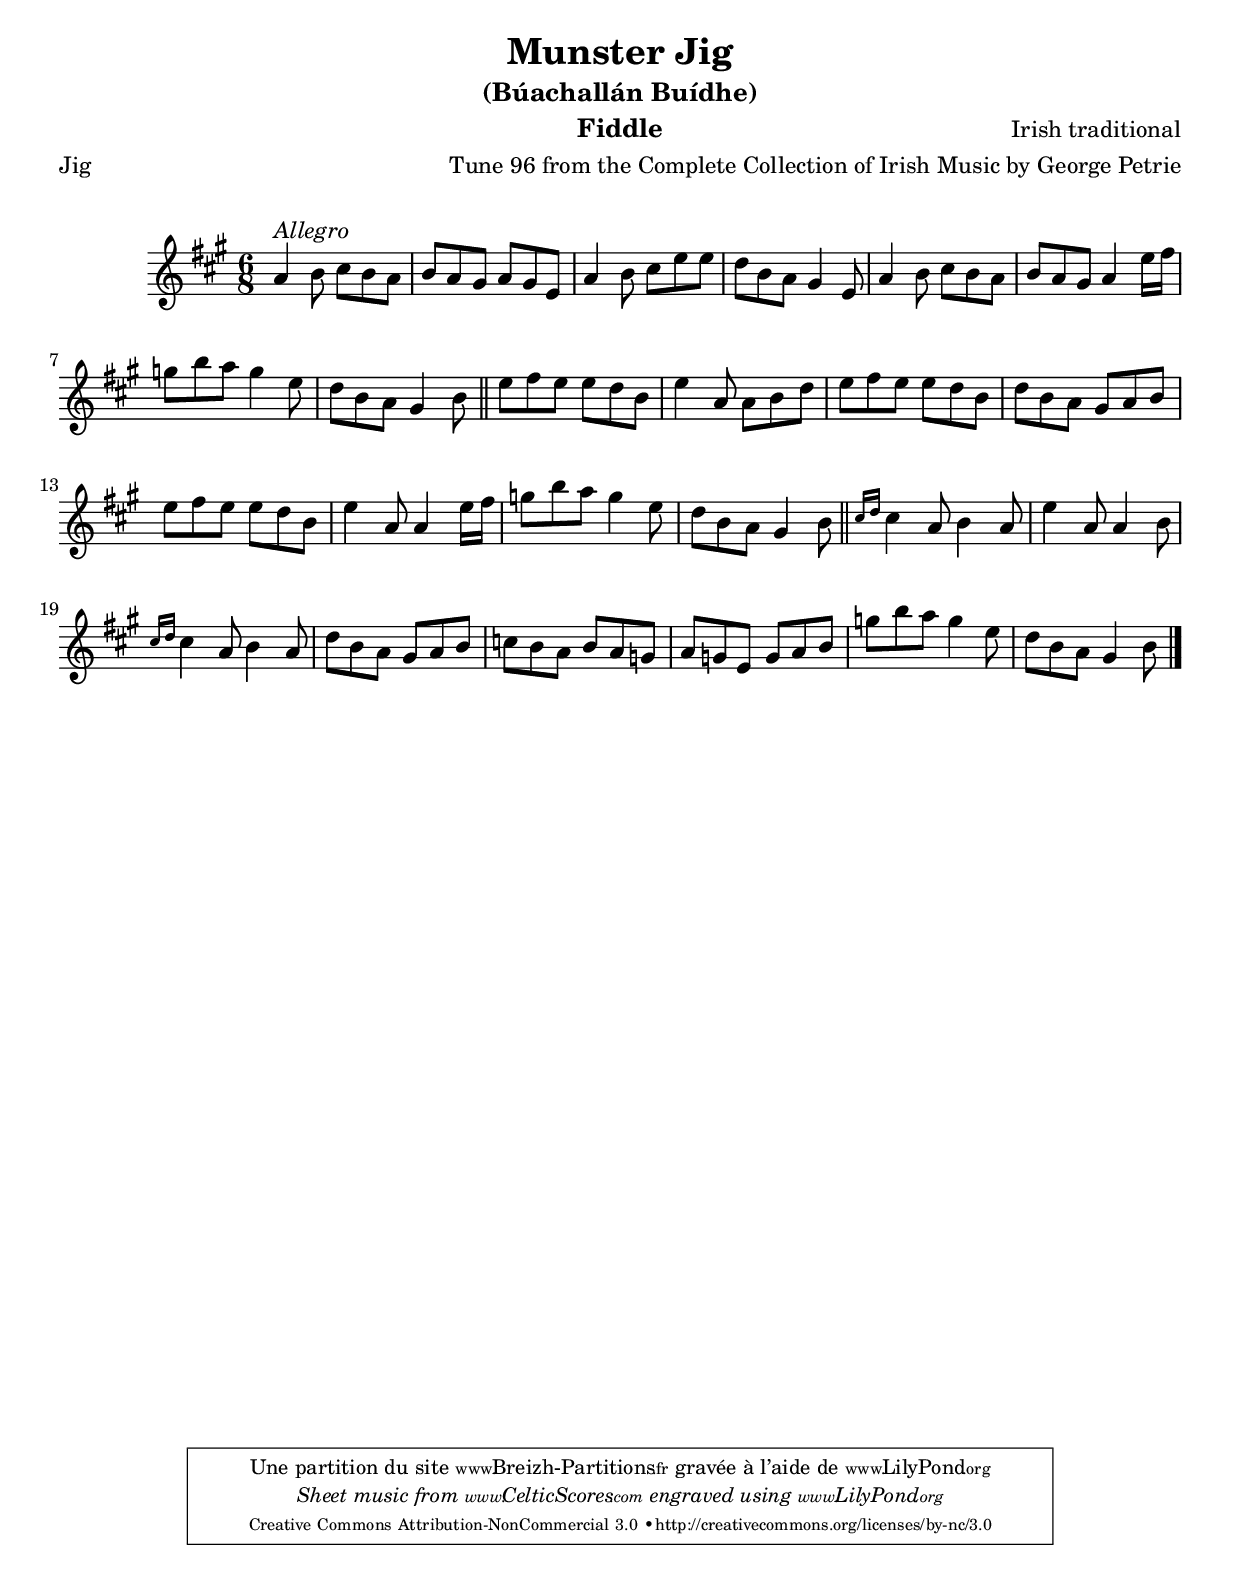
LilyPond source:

% Noted by George Petrie, LL.D., R.H.A. (1789−1866)
% Edited from the original manuscripts by Charles Villiers Standford (1902)
% Transcripted by Breizh Partitions (2012)

\version "2.12.3"

\paper {
	top-margin = 2 \cm
	bottom-margin = 2 \cm
}

\header {
title = "Munster Jig"
meter = "Jig"
subtitle = "(Búachallán Buídhe)"
arranger = "Tune 96 from the Complete Collection of Irish Music by George Petrie"
instrument = "Fiddle"
composer = "Irish traditional"
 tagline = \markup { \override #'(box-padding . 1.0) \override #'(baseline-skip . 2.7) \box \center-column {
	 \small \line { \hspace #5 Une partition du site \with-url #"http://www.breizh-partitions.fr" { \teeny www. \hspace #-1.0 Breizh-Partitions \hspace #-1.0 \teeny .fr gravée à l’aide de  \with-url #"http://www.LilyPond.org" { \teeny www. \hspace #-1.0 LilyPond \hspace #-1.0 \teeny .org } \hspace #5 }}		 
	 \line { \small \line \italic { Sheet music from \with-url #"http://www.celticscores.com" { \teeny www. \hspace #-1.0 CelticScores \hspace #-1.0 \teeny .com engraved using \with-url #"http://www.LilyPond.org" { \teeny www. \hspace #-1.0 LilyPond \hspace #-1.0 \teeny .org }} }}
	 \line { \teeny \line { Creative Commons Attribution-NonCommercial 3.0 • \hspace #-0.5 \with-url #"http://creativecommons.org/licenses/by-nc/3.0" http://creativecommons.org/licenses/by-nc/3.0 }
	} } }
}


main = {
	\tempo 4. = 130
	\once \override Score.MetronomeMark #'transparent = ##t

	
	a4 ^ \markup \italic { Allegro } b8 cis'8 b a
	| 
	b8 a gis a gis e
	|
	a4 b8 cis' e' e'
	|
	d'8 b a gis4 e8
	|
	
	a4 b8 cis'8 b a
	| 
	b8 a gis a4 e'16 fis'
	|
	g'8 b' a' g'4 e'8
	|
	d'8 b a gis4 b8
	\bar "||"
	
	e'8 fis' e' e' d' b
	|
	e'4 a8 a b d'
	|
	e'8 fis' e' e' d' b
	|
	d'8 b a gis a b
	|
	
	e'8 fis' e' e' d' b
	|
	e'4 a8 a4 e'16 fis'
	|
	g'8 b' a' g'4 e'8
	|
	d'8 b a gis4 b8
	\bar "||"
	
	\grace{cis'16[ d']} cis'4 a8 b4 a8
	|
	e'4 a8 a4 b8
	|
	\grace{cis'16[ d']} cis'4 a8 b4 a8
	|
	d'8 b a gis a b
	|
	
	c'8 b a b a g
	|
	a8 g e g a b
	|
	g'8 b' a' g'4 e'8
	|
	d'8 b a gis4 b8
	\bar "|."
	
}



\score  {
\new Staff  <<
    \time 6/8  
    \clef "G"
    \key a \major
    \set Staff.midiInstrument = "violin"
	\transpose a a'{
    \main
}
>>

\layout  { }
\midi  { }
}
